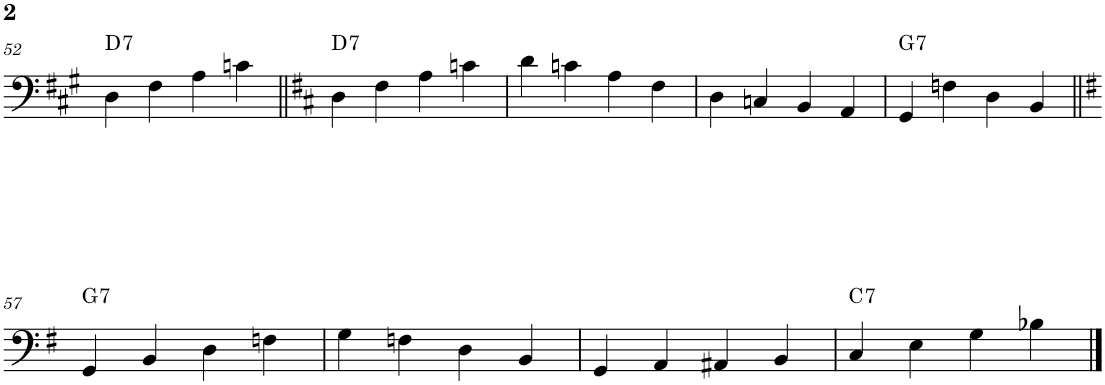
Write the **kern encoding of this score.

**kern	**harte
*part1	*part1
*staff1	*
*I"Acoustic Bass	*
*I'Bass	*
!!LO:PB:g=z
*clefF4	*
*Trd7c12	*
*k[f#c#g#]	*
*M4/4	*
=52	=52
!	!LO:H:kt=7
4D\	D:7
4F#\	.
4A\	.
4cn\	.
=53||	=53||
*k[f#c#]	*
!	!LO:H:kt=7
4D\	D:7
4F#\	.
4A\	.
4cn\	.
=54	=54
4d\	.
4cn\	.
4A\	.
4F#\	.
=55	=55
4D\	.
4Cn/	.
4BB/	.
4AA/	.
=56	=56
!	!LO:H:kt=7
4GG/	G:7
4Fn\	.
4D\	.
4BB/	.
!!LO:LB:g=z
=57||	=57||
*k[f#]	*
!	!LO:H:kt=7
4GG/	G:7
4BB/	.
4D\	.
4Fn\	.
=58	=58
4G\	.
4Fn\	.
4D\	.
4BB/	.
=59	=59
4GG/	.
4AA/	.
4AA#X/	.
4BB/	.
=60	=60
!	!LO:H:kt=7
4C/	C:7
4E\	.
4G\	.
4B-X\	.
==	==
*-	*-
